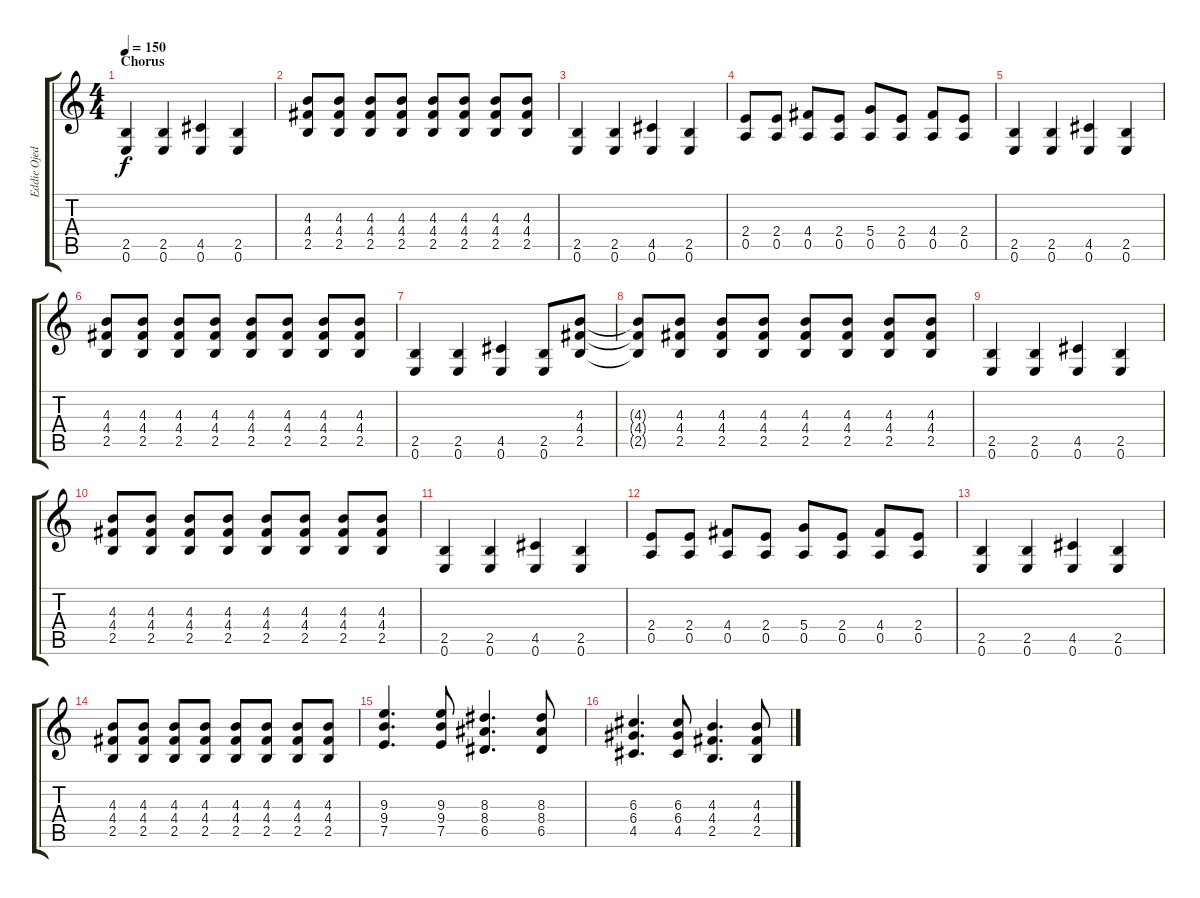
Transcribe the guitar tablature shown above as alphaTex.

\track ("Eddie Ojeda - Lead/Rhythm" "Eddie Ojed") {instrument distortionguitar}
\staff {score tabs}
\tuning (E4 B3 G3 D3 A2 E2) {hide}
\ts (4 4)
\section ("" "Chorus")
\tempo 150
\clef g2
\ks c
(2.5 0.6).4{dy f} (2.5 0.6).4 (4.5 0.6).4 (2.5 0.6).4 |
(4.3 4.4 2.5).8 (4.3 4.4 2.5).8 (4.3 4.4 2.5).8 (4.3 4.4 2.5).8 (4.3 4.4 2.5).8 (4.3 4.4 2.5).8 (4.3 4.4 2.5).8 (4.3 4.4 2.5).8 |
(2.5 0.6).4 (2.5 0.6).4 (4.5 0.6).4 (2.5 0.6).4 |
(2.4 0.5).8 (2.4 0.5).8 (4.4 0.5).8 (2.4 0.5).8 (5.4 0.5).8 (2.4 0.5).8 (4.4 0.5).8 (2.4 0.5).8 |
(2.5 0.6).4 (2.5 0.6).4 (4.5 0.6).4 (2.5 0.6).4 |
(4.3 4.4 2.5).8 (4.3 4.4 2.5).8 (4.3 4.4 2.5).8 (4.3 4.4 2.5).8 (4.3 4.4 2.5).8 (4.3 4.4 2.5).8 (4.3 4.4 2.5).8 (4.3 4.4 2.5).8 |
(2.5 0.6).4 (2.5 0.6).4 (4.5 0.6).4 (2.5 0.6).8 (4.3 4.4 2.5).8 |
(4.3{t} 4.4{t} 2.5{t}).8 (4.3 4.4 2.5).8 (4.3 4.4 2.5).8 (4.3 4.4 2.5).8 (4.3 4.4 2.5).8 (4.3 4.4 2.5).8 (4.3 4.4 2.5).8 (4.3 4.4 2.5).8 |
(2.5 0.6).4 (2.5 0.6).4 (4.5 0.6).4 (2.5 0.6).4 |
(4.3 4.4 2.5).8 (4.3 4.4 2.5).8 (4.3 4.4 2.5).8 (4.3 4.4 2.5).8 (4.3 4.4 2.5).8 (4.3 4.4 2.5).8 (4.3 4.4 2.5).8 (4.3 4.4 2.5).8 |
(2.5 0.6).4 (2.5 0.6).4 (4.5 0.6).4 (2.5 0.6).4 |
(2.4 0.5).8 (2.4 0.5).8 (4.4 0.5).8 (2.4 0.5).8 (5.4 0.5).8 (2.4 0.5).8 (4.4 0.5).8 (2.4 0.5).8 |
(2.5 0.6).4 (2.5 0.6).4 (4.5 0.6).4 (2.5 0.6).4 |
(4.3 4.4 2.5).8 (4.3 4.4 2.5).8 (4.3 4.4 2.5).8 (4.3 4.4 2.5).8 (4.3 4.4 2.5).8 (4.3 4.4 2.5).8 (4.3 4.4 2.5).8 (4.3 4.4 2.5).8 |
(9.3 9.4 7.5).4{d} (9.3 9.4 7.5).8 (8.3 8.4 6.5).4{d} (8.3 8.4 6.5).8 |
(6.3 6.4 4.5).4{d} (6.3 6.4 4.5).8 (4.3 4.4 2.5).4{d} (4.3 4.4 2.5).8
